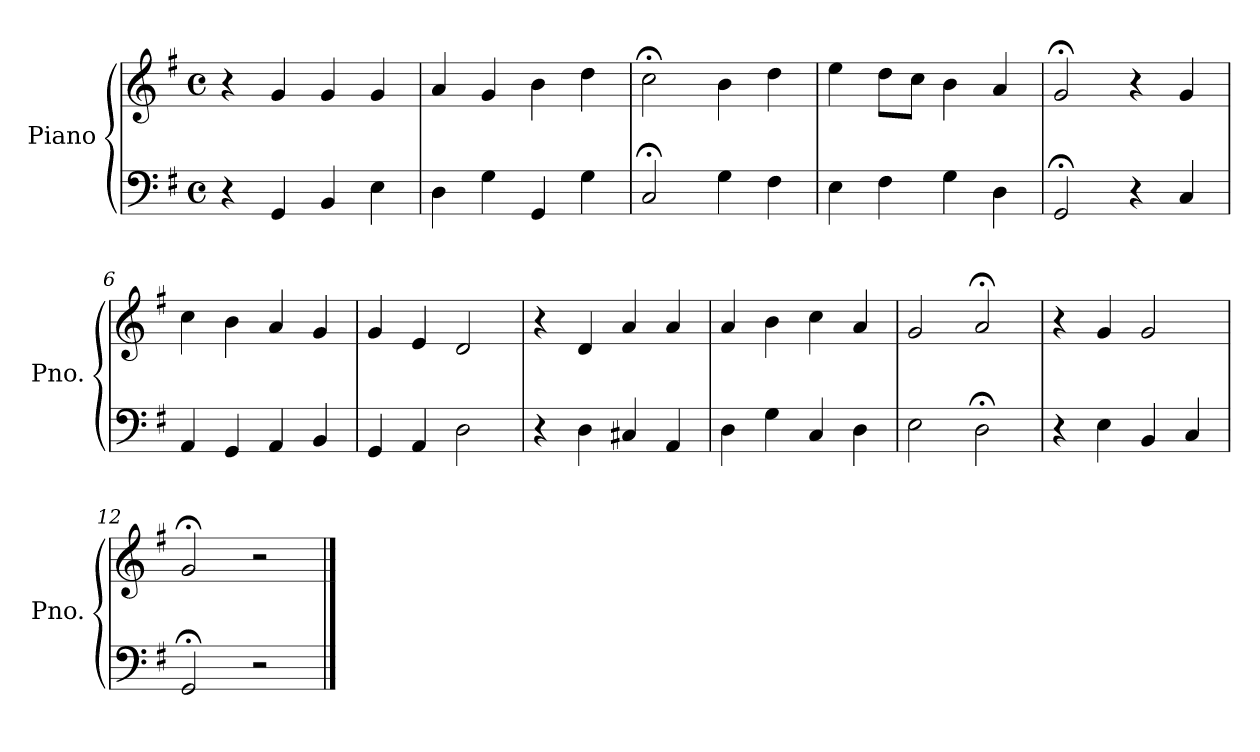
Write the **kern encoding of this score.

**kern	**kern
*part1	*part1
*staff2	*staff1
*I"Piano	*
*I'Pno.	*
*clefF4	*clefG2
*k[f#]	*k[f#]
*M4/4	*M4/4
*met(c)	*met(c)
=1	=1
4r	4r
4GG/	4g/
4BB/	4g/
4E\	4g/
=2	=2
4D\	4a/
4G\	4g/
4GG/	4b\
4G\	4dd\
=3	=3
2C;</	2cc;<\
4G\	4b\
4F#\	4dd\
=4	=4
4E\	4ee\
4F#\	8dd\L
.	8cc\J
4G\	4b\
4D\	4a/
=5	=5
2GG;</	2g;</
4r	4r
4C/	4g/
=6	=6
4AA/	4cc\
4GG/	4b\
4AA/	4a/
4BB/	4g/
=7	=7
4GG/	4g/
4AA/	4e/
2D\	2d/
=8	=8
4r	4r
4D\	4d/
4C#X/	4a/
4AA/	4a/
=9	=9
4D\	4a/
4G\	4b\
4C/	4cc\
4D\	4a/
=10	=10
2E\	2g/
2D;<\	2a;</
=11	=11
4r	4r
4E\	4g/
4BB/	2g/
4C/	.
!!LO:LB:g=z
=12	=12
2GG;</	2g;</
2r	2r
==	==
*-	*-
